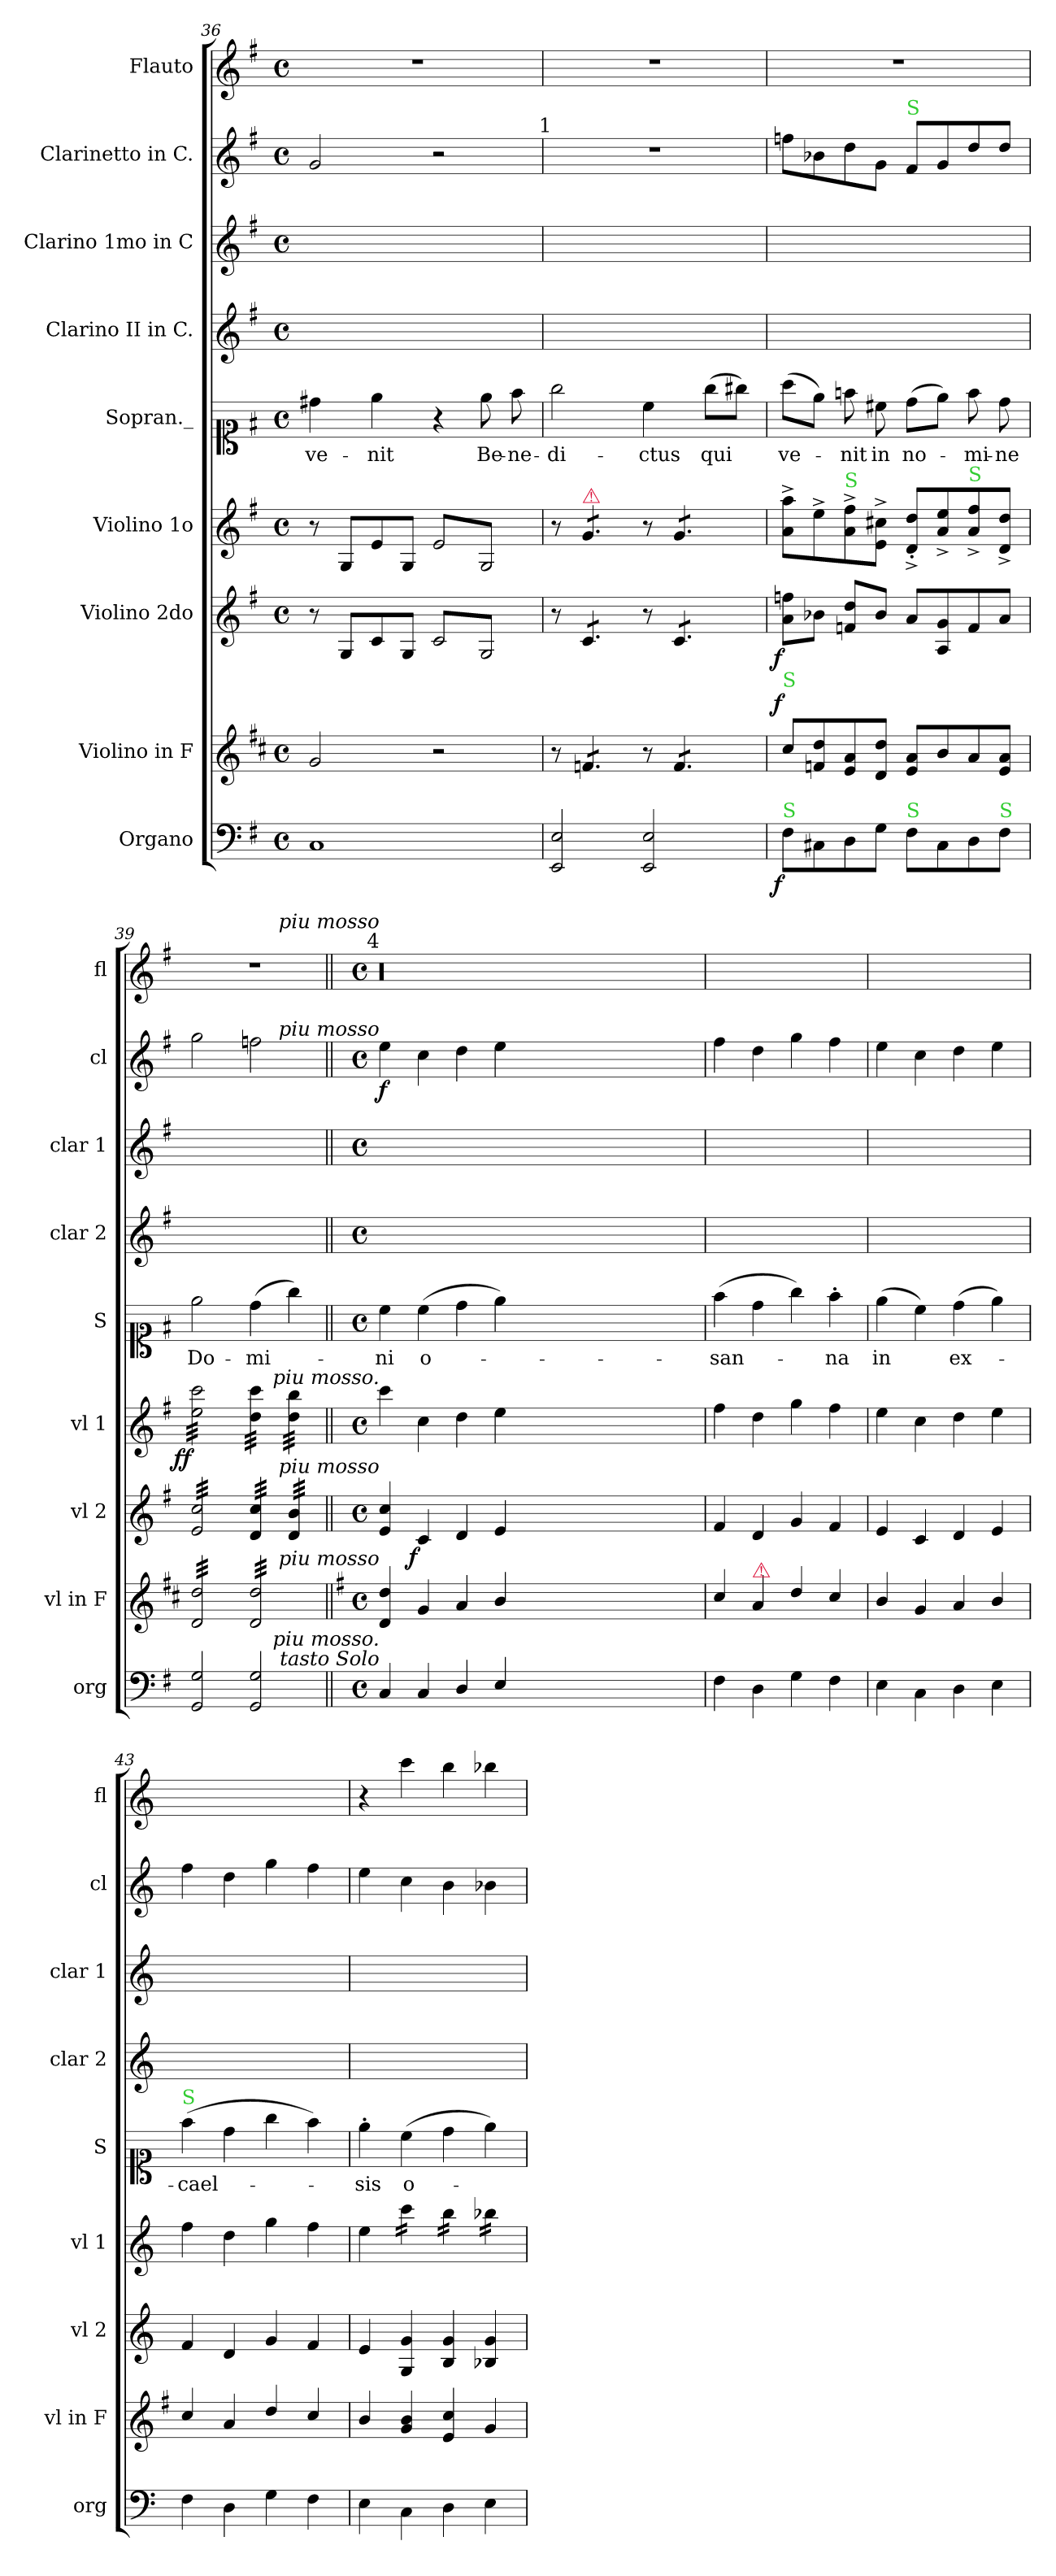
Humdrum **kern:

**kern	**dynam	**kern	**dynam	**kern	**dynam	**kern	**dynam	**kern	**text	**kern	**kern	**kern	**dynam	**kern
*part9	*part9	*part8	*part8	*part7	*part7	*part6	*part6	*part5	*part5	*part4	*part3	*part2	*part2	*part1
*staff9	*staff9	*staff8	*staff8	*staff7	*staff7	*staff6	*staff6	*staff5	*staff5	*staff4	*staff3	*staff2	*staff2	*staff1
*I"Organo	*	*I"Violino in F	*	*I"Violino 2do	*	*I"Violino 1o	*	*I"Sopran._	*	*I"Clarino II in C.	*I"Clarino 1mo in C	*I"Clarinetto in C.	*	*I"Flauto
*I'org	*	*I'vl in F	*	*I'vl 2	*	*I'vl 1	*	*I'S	*	*I'clar 2	*I'clar 1	*I'cl	*	*I'fl
*clefF4	*	*clefG2	*	*clefG2	*	*clefG2	*	*clefC1	*	*clefG2	*clefG2	*clefG2	*	*clefG2
*	*	*ITrd4c7	*	*	*	*	*	*	*	*	*	*	*	*
*k[f#]	*	*k[f#]	*	*k[f#]	*	*k[f#]	*	*k[f#]	*	*k[f#]	*k[f#]	*k[f#]	*	*k[f#]
*G:	*	*G:	*	*G:	*	*G:	*	*G:	*	*G:	*G:	*G:	*	*G:
*M4/4	*	*M4/4	*	*M4/4	*	*M4/4	*	*M4/4	*	*M4/4	*M4/4	*M4/4	*	*M4/4
*met(c)	*	*met(c)	*	*met(c)	*	*met(c)	*	*met(c)	*	*met(c)	*met(c)	*met(c)	*	*met(c)
=36	=36	=36	=36	=36	=36	=36	=36	=36	=36	=36	=36	=36	=36	=36
1C/	.	2c/	.	8r	.	8r	.	4dd#X\	ve-	1ryy	1ryy	2g/	.	1r
.	.	.	.	8G/L	.	8G/L	.	.	.	.	.	.	.	.
.	.	.	.	8c/	.	8e/	.	4ee\	-nit	.	.	.	.	.
.	.	.	.	8G/J	.	8G/J	.	.	.	.	.	.	.	.
*	*	*	*	*tremolo	*	*	*	*	*	*	*	*	*	*
*	*	*	*	*	*	*tremolo	*	*	*	*	*	*	*	*
.	.	2r	.	8c/L	.	8e/L	.	4r	.	.	.	2r	.	.
.	.	.	.	8G/	.	8G/	.	.	.	.	.	.	.	.
.	.	.	.	8c/	.	8e/	.	8ee\	Be-	.	.	.	.	.
.	.	.	.	8G/J	.	8G/J	.	8ff#\	-ne-	.	.	.	.	.
=37	=37	=37	=37	=37	=37	=37	=37	=37	=37	=37	=37	=37	=37	=37
!	!	!	!	!	!	!	!	!	!	!	!	!LO:TX:a:rj:t=1	!	!
2EE/ 2E/	.	8r	.	8r	.	8r	.	2gg\	-di-	1ryy	1ryy	1r	.	1r
!	!	!	!	!	!	!LO:TX:a:color=crimson:t=⚠	!	!	!	!	!	!	!	!
*	*	*tremolo	*	*	*	*	*	*	*	*	*	*	*	*
.	.	8B-X/L	.	8c/L	.	8g/L	.	.	.	.	.	.	.	.
.	.	8B-X/	.	8c/	.	8g/	.	.	.	.	.	.	.	.
.	.	8B-X/J	.	8c/J	.	8g/J	.	.	.	.	.	.	.	.
2EE/ 2E/	.	8r	.	8r	.	8r	.	4cc\	-ctus	.	.	.	.	.
.	.	8B-/L	.	8c/L	.	8g/L	.	.	.	.	.	.	.	.
.	.	8B-/	.	8c/	.	8g/	.	(8gg\L	qui	.	.	.	.	.
.	.	8B-/J	.	8c/J	.	8g/J	.	8gg#X\J)	.	.	.	.	.	.
*	*	*	*	*	*	*Xtremolo	*	*	*	*	*	*	*	*
*	*	*	*	*Xtremolo	*	*	*	*	*	*	*	*	*	*
*	*	*Xtremolo	*	*	*	*	*	*	*	*	*	*	*	*
=38	=38	=38	=38	=38	=38	=38	=38	=38	=38	=38	=38	=38	=38	=38
!	!	!LO:TX:a:color=limegreen:t=S	!	!	!	!	!	!	!	!	!	!	!	!
!LO:TX:a:color=limegreen:t=S	!	!	!	!	!	!	!	!	!	!	!	!	!	!
!	!LO:DY:b:rj	!	!LO:DY:a:rj	!	!LO:DY:b:rj	!	!	!	!	!	!	!	!	!
8F#\L	f	8f#/L	f	8a\ 8ffn\L	f	8a^\ 8aa^\L	.	(8aa\L	ve-	1ryy	1ryy	8ffn\L	.	1r
8C#X\	.	8B-X/ 8g/	.	8b-X\J	.	8ee^\	.	8ee\J)	.	.	.	8b-X\	.	.
!	!	!	!	!	!	!LO:TX:a:color=limegreen:t=S	!	!	!	!	!	!	!	!
8D\	.	8A/ 8d/	.	8fn/ 8dd/L	.	8a^\ 8ff#^\	.	8ffn\	-nit	.	.	8dd\	.	.
8G\J	.	8G/ 8g/J	.	8b-/J	.	8e^\ 8cc#X^\J	.	8cc#X\	in	.	.	8g\J	.	.
!	!	!	!	!	!	!	!	!	!	!	!	!LO:TX:a:color=limegreen:t=S	!	!
!LO:TX:a:color=limegreen:t=S	!	!	!	!	!	!	!	!	!	!	!	!	!	!
8F#\L	.	8A/ 8d/L	.	8a/L	.	8d'^>/ 8dd'^>/L	.	(8dd\L	no-	.	.	8f#/L	.	.
8C#\	.	8e/	.	8A/ 8g/	.	8a^>/ 8ee^>/	.	8ee\J)	.	.	.	8g/	.	.
!	!	!	!	!	!	!LO:TX:a:color=limegreen:t=S	!	!	!	!	!	!	!	!
8D\	.	8d/	.	8f/	.	8a^>/ 8ff#^>/	.	8ff\	-mi-	.	.	8dd/	.	.
!LO:TX:a:color=limegreen:t=S	!	!	!	!	!	!	!	!	!	!	!	!	!	!
8F#\J	.	8A/ 8d/J	.	8a/J	.	8d^>/ 8dd^>/J	.	8dd\	-ne	.	.	8dd/J	.	.
=39	=39	=39	=39	=39	=39	=39	=39	=39	=39	=39	=39	=39	=39	=39
!	!	!	!	!	!	!	!LO:DY:b:rj	!	!	!	!	!	!	!
*	*	*tremolo	*	*	*	*	*	*	*	*	*	*	*	*
*	*	*	*	*tremolo	*	*	*	*	*	*	*	*	*	*
*	*	*	*	*	*	*tremolo	*	*	*	*	*	*	*	*
2GG/ 2G/	.	32G/ 32g/LLL	.	32e/ 32cc/LLL	.	32ee\ 32ccc\LLL	ff	2ee\	Do-	1ryy	1ryy	2gg\	.	1r
.	.	32G/ 32g/	.	32e/ 32cc/	.	32ee\ 32ccc\	.	.	.	.	.	.	.	.
.	.	32G/ 32g/	.	32e/ 32cc/	.	32ee\ 32ccc\	.	.	.	.	.	.	.	.
.	.	32G/ 32g/	.	32e/ 32cc/	.	32ee\ 32ccc\	.	.	.	.	.	.	.	.
.	.	32G/ 32g/	.	32e/ 32cc/	.	32ee\ 32ccc\	.	.	.	.	.	.	.	.
.	.	32G/ 32g/	.	32e/ 32cc/	.	32ee\ 32ccc\	.	.	.	.	.	.	.	.
.	.	32G/ 32g/	.	32e/ 32cc/	.	32ee\ 32ccc\	.	.	.	.	.	.	.	.
.	.	32G/ 32g/	.	32e/ 32cc/	.	32ee\ 32ccc\	.	.	.	.	.	.	.	.
.	.	32G/ 32g/	.	32e/ 32cc/	.	32ee\ 32ccc\	.	.	.	.	.	.	.	.
.	.	32G/ 32g/	.	32e/ 32cc/	.	32ee\ 32ccc\	.	.	.	.	.	.	.	.
.	.	32G/ 32g/	.	32e/ 32cc/	.	32ee\ 32ccc\	.	.	.	.	.	.	.	.
.	.	32G/ 32g/	.	32e/ 32cc/	.	32ee\ 32ccc\	.	.	.	.	.	.	.	.
.	.	32G/ 32g/	.	32e/ 32cc/	.	32ee\ 32ccc\	.	.	.	.	.	.	.	.
.	.	32G/ 32g/	.	32e/ 32cc/	.	32ee\ 32ccc\	.	.	.	.	.	.	.	.
.	.	32G/ 32g/	.	32e/ 32cc/	.	32ee\ 32ccc\	.	.	.	.	.	.	.	.
.	.	32G/ 32g/JJJ	.	32e/ 32cc/JJJ	.	32ee\ 32ccc\JJJ	.	.	.	.	.	.	.	.
2GG/ 2G/	.	32G/ 32g/LLL	.	32d/ 32cc/LLL	.	32dd\ 32ccc\LLL	.	(4dd\	-mi-	.	.	2ffn\	.	.
.	.	32G/ 32g/	.	32d/ 32cc/	.	32dd\ 32ccc\	.	.	.	.	.	.	.	.
.	.	32G/ 32g/	.	32d/ 32cc/	.	32dd\ 32ccc\	.	.	.	.	.	.	.	.
.	.	32G/ 32g/	.	32d/ 32cc/	.	32dd\ 32ccc\	.	.	.	.	.	.	.	.
.	.	32G/ 32g/	.	32d/ 32cc/	.	32dd\ 32ccc\	.	.	.	.	.	.	.	.
.	.	32G/ 32g/	.	32d/ 32cc/	.	32dd\ 32ccc\	.	.	.	.	.	.	.	.
.	.	32G/ 32g/	.	32d/ 32cc/	.	32dd\ 32ccc\	.	.	.	.	.	.	.	.
.	.	32G/ 32g/	.	32d/ 32cc/JJJ	.	32dd\ 32ccc\JJJ	.	.	.	.	.	.	.	.
.	.	32G/ 32g/	.	32d/ 32b/LLL	.	32dd\ 32bb\LLL	.	4gg\)	.	.	.	.	.	.
.	.	32G/ 32g/	.	32d/ 32b/	.	32dd\ 32bb\	.	.	.	.	.	.	.	.
.	.	32G/ 32g/	.	32d/ 32b/	.	32dd\ 32bb\	.	.	.	.	.	.	.	.
.	.	32G/ 32g/	.	32d/ 32b/	.	32dd\ 32bb\	.	.	.	.	.	.	.	.
.	.	32G/ 32g/	.	32d/ 32b/	.	32dd\ 32bb\	.	.	.	.	.	.	.	.
.	.	32G/ 32g/	.	32d/ 32b/	.	32dd\ 32bb\	.	.	.	.	.	.	.	.
.	.	32G/ 32g/	.	32d/ 32b/	.	32dd\ 32bb\	.	.	.	.	.	.	.	.
.	.	32G/ 32g/JJJ	.	32d/ 32b/JJJ	.	32dd\ 32bb\JJJ	.	.	.	.	.	.	.	.
*	*	*	*	*	*	*Xtremolo	*	*	*	*	*	*	*	*
*	*	*	*	*Xtremolo	*	*	*	*	*	*	*	*	*	*
*	*	*Xtremolo	*	*	*	*	*	*	*	*	*	*	*	*
=40||	=40||	=40||	=40||	=40||	=40||	=40||	=40||	=40||	=40||	=40||	=40||	=40||	=40||	=40||
*k[]	*	*k[]	*	*k[]	*	*k[]	*	*k[]	*	*k[]	*k[]	*k[]	*	*k[]
*C:	*	*C:	*	*C:	*	*C:	*	*C:	*	*C:	*C:	*C:	*	*C:
*M4/4	*	*M4/4	*	*M4/4	*	*M4/4	*	*M4/4	*	*M4/4	*M4/4	*M4/4	*	*M4/4
*met(c)	*	*met(c)	*	*met(c)	*	*met(c)	*	*met(c)	*	*met(c)	*met(c)	*met(c)	*	*met(c)
!	!	!	!	!	!	!	!	!	!	!	!	!	!	!LO:TX:a:rj:t=4
!	!	!	!	!	!	!	!	!	!	!	!	!	!	!LO:TX:a:i:rj:t=piu mosso
!	!	!	!	!	!	!	!	!	!	!	!	!LO:TX:a:i:rj:t=piu mosso	!	!
!	!	!	!	!	!	!LO:TX:a:i:rj:t=piu mosso.	!	!	!	!	!	!	!	!
!	!	!	!	!LO:TX:a:i:rj:t=piu mosso	!	!	!	!	!	!	!	!	!	!
!	!	!LO:TX:a:i:rj:t=piu mosso	!	!	!	!	!	!	!	!	!	!	!	!
!LO:TX:a:i:rj:t=tasto Solo	!	!	!	!	!	!	!	!	!	!	!	!	!	!
!LO:TX:a:i:rj:t=piu mosso.	!	!	!	!	!	!	!	!	!	!	!	!	!	!
4C/	.	4G/ 4g/	.	4e/ 4cc/	.	4ccc\	.	4cc\	-ni	1ryy	1ryy	4ee\	f	00r
!	!	!	!	!	!LO:DY:b:rj	!	!	!	!	!	!	!	!	!
4C/	.	4c/	.	4c/	f	4cc\	.	(4cc\	o-	.	.	4cc\	.	.
4D/	.	4d/	.	4d/	.	4dd\	.	4dd\	.	.	.	4dd\	.	.
4E/	.	4e/	.	4e/	.	4ee\	.	4ee\)	.	.	.	4ee\	.	.
0.ryy	.	0.ryy	.	0.ryy	.	0.ryy	.	0.ryy	.	0.ryy	0.ryy	0.ryy	.	.
=41	=41	=41	=41	=41	=41	=41	=41	=41	=41	=41	=41	=41	=41	=41
4F\	.	4f/	.	4f/	.	4ff\	.	(4ff\	-san-	1ryy	1ryy	4ff\	.	1ryy
!	!	!LO:TX:a:color=crimson:t=⚠	!	!	!	!	!	!	!	!	!	!	!	!
4D\	.	4d/	.	4d/	.	4dd\	.	4dd\	.	.	.	4dd\	.	.
4G\	.	4g/	.	4g/	.	4gg\	.	4gg\)	.	.	.	4gg\	.	.
4F\	.	4f/	.	4f/	.	4ff\	.	4ff'\	-na	.	.	4ff\	.	.
=42	=42	=42	=42	=42	=42	=42	=42	=42	=42	=42	=42	=42	=42	=42
4E\	.	4e/	.	4e/	.	4ee\	.	(4ee\	in	1ryy	1ryy	4ee\	.	1ryy
4C\	.	4c/	.	4c/	.	4cc\	.	4cc\)	.	.	.	4cc\	.	.
4D\	.	4d/	.	4d/	.	4dd\	.	(4dd\	ex-	.	.	4dd\	.	.
4E\	.	4e/	.	4e/	.	4ee\	.	4ee\)	.	.	.	4ee\	.	.
=43	=43	=43	=43	=43	=43	=43	=43	=43	=43	=43	=43	=43	=43	=43
!	!	!	!	!	!	!	!	!LO:TX:a:color=limegreen:t=S	!	!	!	!	!	!
4F\	.	4f/	.	4f/	.	4ff\	.	(4ff\	-cael-	1ryy	1ryy	4ff\	.	1ryy
4D\	.	4d/	.	4d/	.	4dd\	.	4dd\	.	.	.	4dd\	.	.
4G\	.	4g/	.	4g/	.	4gg\	.	4gg\	.	.	.	4gg\	.	.
4F\	.	4f/	.	4f/	.	4ff\	.	4ff\)	.	.	.	4ff\	.	.
=44	=44	=44	=44	=44	=44	=44	=44	=44	=44	=44	=44	=44	=44	=44
4E\	.	4e/	.	4e/	.	4ee\	.	4ee'\	-sis	1ryy	1ryy	4ee\	.	4r
*	*	*	*	*	*	*tremolo	*	*	*	*	*	*	*	*
4C\	.	4c/ 4e/	.	4G/ 4g/	.	16ccc\LL	.	(4cc\	o-	.	.	4cc\	.	4ccc\
.	.	.	.	.	.	16ccc\	.	.	.	.	.	.	.	.
.	.	.	.	.	.	16ccc\	.	.	.	.	.	.	.	.
.	.	.	.	.	.	16ccc\JJ	.	.	.	.	.	.	.	.
4D\	.	4A/ 4f/	.	4B/ 4g/	.	16bb\LL	.	4dd\	.	.	.	4b\	.	4bb\
.	.	.	.	.	.	16bb\	.	.	.	.	.	.	.	.
.	.	.	.	.	.	16bb\	.	.	.	.	.	.	.	.
.	.	.	.	.	.	16bb\JJ	.	.	.	.	.	.	.	.
4E\	.	4c/	.	4B-X/ 4g/	.	16bb-X\LL	.	4ee\)	.	.	.	4b-X\	.	4bb-X\
.	.	.	.	.	.	16bb-X\	.	.	.	.	.	.	.	.
.	.	.	.	.	.	16bb-X\	.	.	.	.	.	.	.	.
.	.	.	.	.	.	16bb-X\JJ	.	.	.	.	.	.	.	.
*	*	*	*	*	*	*Xtremolo	*	*	*	*	*	*	*	*
=	=	=	=	=	=	=	=	=	=	=	=	=	=	=
*-	*-	*-	*-	*-	*-	*-	*-	*-	*-	*-	*-	*-	*-	*-
